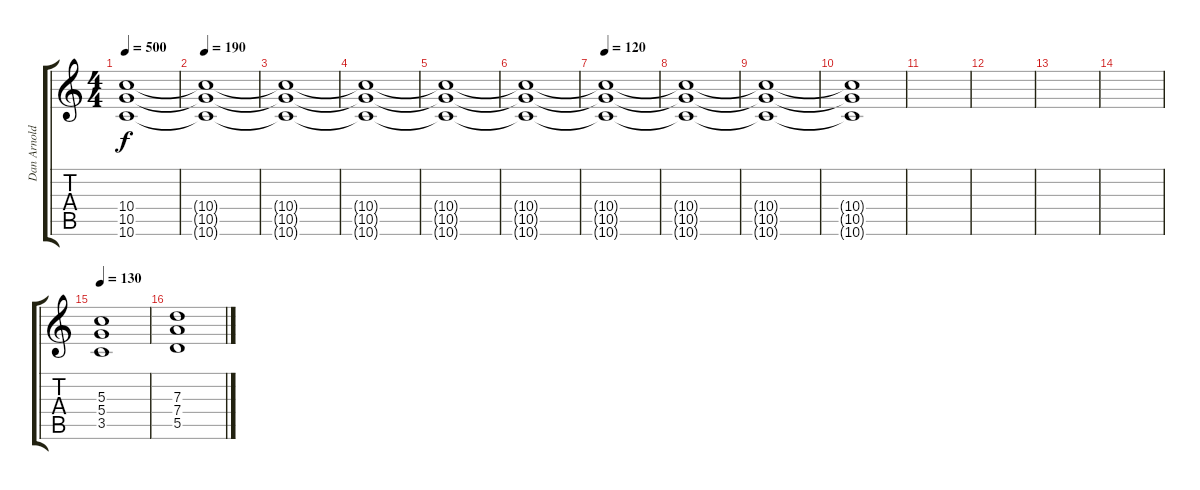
\track ("Dan Arnold" "Dan Arnold") {instrument overdrivenguitar}
\staff {score tabs}
\tuning (E4 B3 G3 D3 A2 D2) {hide}
\ts (4 4)
\tempo 500
\clef g2
\ks c
(10.4{t} 10.5{t} 10.6{t}).1{dy f} |
\tempo 190
(10.4{t} 10.5{t} 10.6{t}).1 |
(10.4{t} 10.5{t} 10.6{t}).1 |
(10.4{t} 10.5{t} 10.6{t}).1 |
(10.4{t} 10.5{t} 10.6{t}).1 |
(10.4{t} 10.5{t} 10.6{t}).1 |
\tempo 120
(10.4{t} 10.5{t} 10.6{t}).1 |
(10.4{t} 10.5{t} 10.6{t}).1 |
(10.4{t} 10.5{t} 10.6{t}).1 |
(10.4{t} 10.5{t} 10.6{t}).1 |
|
|
|
|
\tempo 130
(5.3 5.4 3.5).1 |
(7.3 7.4 5.5).1
